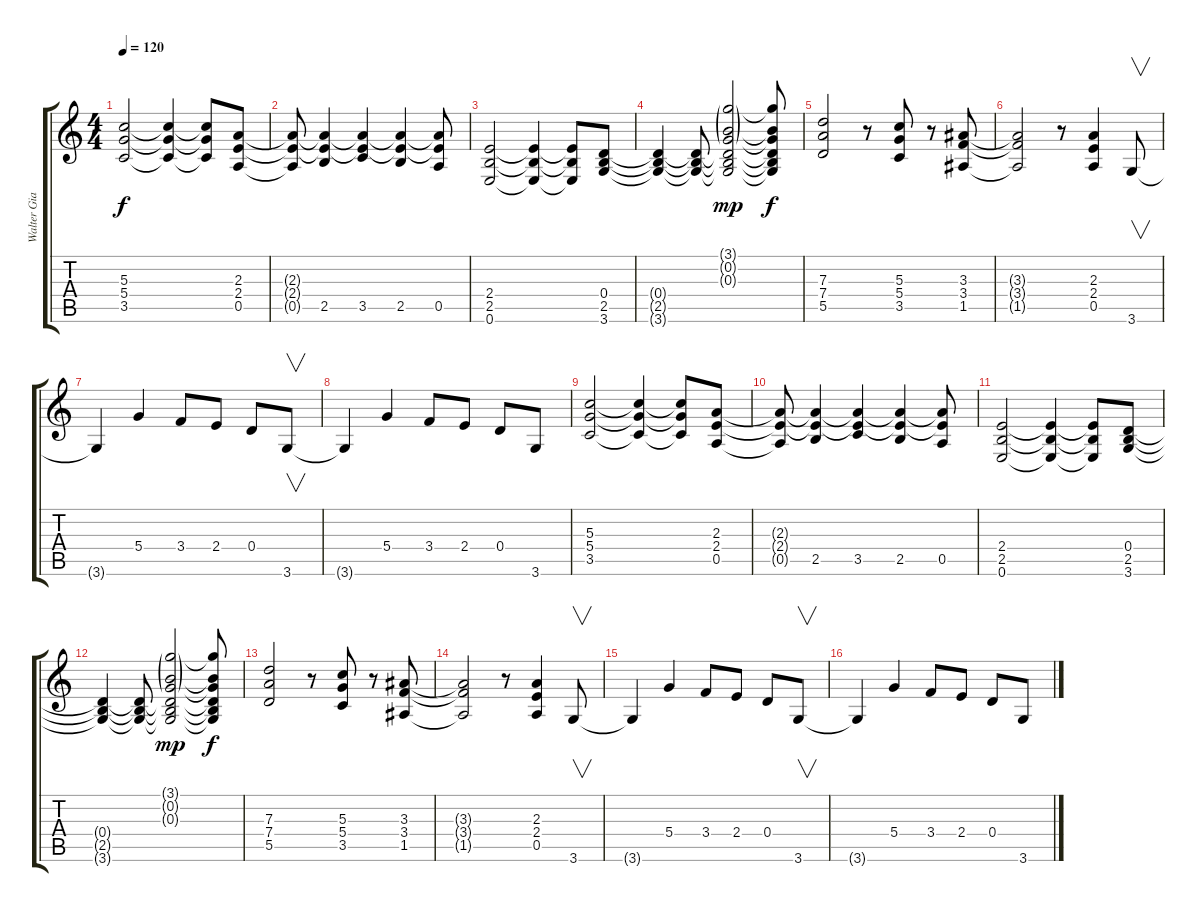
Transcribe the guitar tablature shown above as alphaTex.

\track ("Walter Giardino" "Walter Gia") {instrument distortionguitar}
\staff {score tabs}
\tuning (E4 B3 G3 D3 A2 E2) {hide}
\ts (4 4)
\tempo 120
\clef g2
\ks c
(5.3 5.4 3.5).2{dy f} (5.3{t} 5.4{t} 3.5{t}).4 (5.3{t} 5.4{t} 3.5{t}).8 (2.3 2.4 0.5).8 |
(2.3{t} 2.4{t} 0.5{t}).8 (2.3{t} 2.4{t} 2.5).4 (2.3{t} 2.4{t} 3.5).4 (2.3{t} 2.4{t} 2.5).4 (2.3{t} 2.4{t} 0.5).8 |
(2.4 2.5 0.6).2 (2.4{t} 2.5{t} 0.6{t}).4 (2.4{t} 2.5{t} 0.6{t}).8 (0.4 2.5 3.6).8 |
(0.4{t} 2.5{t} 3.6{t}).4 (0.4{t} 2.5{t} 3.6{t}).8 (3.1{g} 0.2{g} 0.3{g} 0.4{t} 2.5{t} 3.6{t}).2{dy mp} (3.1{t} 0.2{t} 0.3{t} 0.4{t} 2.5{t} 3.6{t}).8{dy f} |
(7.3 7.4 5.5).2 r.8 (5.3 5.4 3.5).8 r.8 (3.3 3.4 1.5).8 |
(3.3{t} 3.4{t} 1.5{t}).2 r.8 (2.3 2.4 0.5).4 3.6.8{v} |
3.6{t}.4 5.4.4 3.4.8 2.4.8 0.4.8 3.6.8{v} |
3.6{t}.4 5.4.4 3.4.8 2.4.8 0.4.8 3.6.8 |
(5.3 5.4 3.5).2 (5.3{t} 5.4{t} 3.5{t}).4 (5.3{t} 5.4{t} 3.5{t}).8 (2.3 2.4 0.5).8 |
(2.3{t} 2.4{t} 0.5{t}).8 (2.3{t} 2.4{t} 2.5).4 (2.3{t} 2.4{t} 3.5).4 (2.3{t} 2.4{t} 2.5).4 (2.3{t} 2.4{t} 0.5).8 |
(2.4 2.5 0.6).2 (2.4{t} 2.5{t} 0.6{t}).4 (2.4{t} 2.5{t} 0.6{t}).8 (0.4 2.5 3.6).8 |
(0.4{t} 2.5{t} 3.6{t}).4 (0.4{t} 2.5{t} 3.6{t}).8 (3.1{g} 0.2{g} 0.3{g} 0.4{t} 2.5{t} 3.6{t}).2{dy mp} (3.1{t} 0.2{t} 0.3{t} 0.4{t} 2.5{t} 3.6{t}).8{dy f} |
(7.3 7.4 5.5).2 r.8 (5.3 5.4 3.5).8 r.8 (3.3 3.4 1.5).8 |
(3.3{t} 3.4{t} 1.5{t}).2 r.8 (2.3 2.4 0.5).4 3.6.8{v} |
3.6{t}.4 5.4.4 3.4.8 2.4.8 0.4.8 3.6.8{v} |
3.6{t}.4 5.4.4 3.4.8 2.4.8 0.4.8 3.6.8
